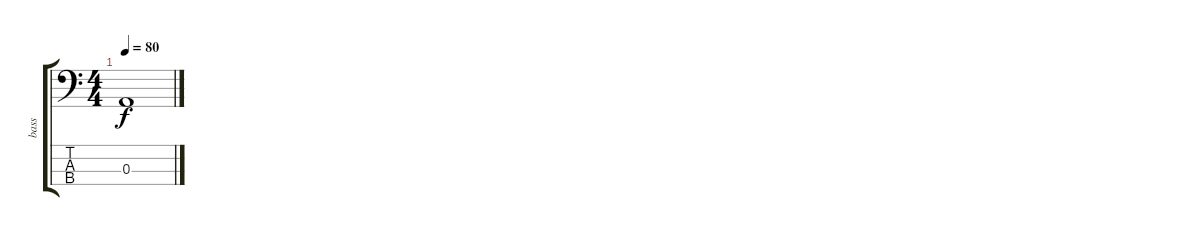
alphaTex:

\track ("bass" "bass") {instrument electricbassfinger}
\staff {score tabs}
\tuning (G2 D2 A1 E1) {hide}
\ts (4 4)
\tempo 80
\clef f4
\ks c
0.3.1{dy f}
